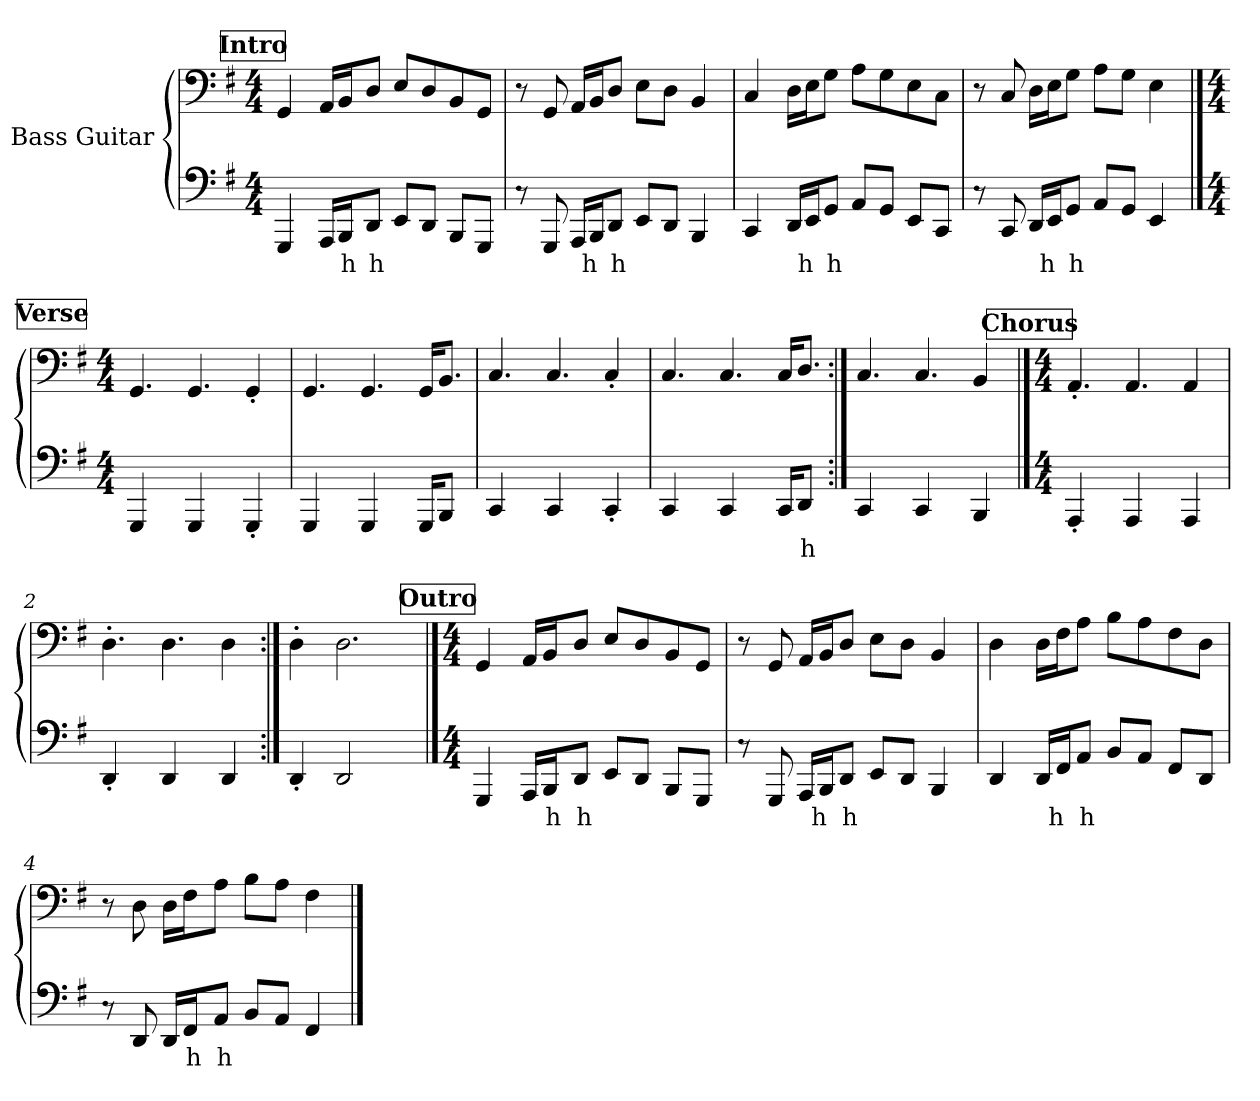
**kern	**text	**kern
*part1	*part1	*part1
*staff2	*staff2	*staff1
*I"Bass Guitar	*	*
*stria4	*	*
*	*	*clefF4
*ITrd7c12	*	*ITrd7c12
*k[f#]	*	*k[f#]
*M4/4	*	*M4/4
*MM120	*	*MM120
!!LO:REH:place=s1:a:B:fs=14:t=Intro
=1	=1	=1
4GGGG	.	4GGG/
16AAAALL	.	16AAA/LL
!	!LO:LY:b	!
16BBBBJ	h	16BBB/J
!	!LO:LY:b	!
8DDDJ	h	8DD/J
8EEEL	.	8EE/L
8DDDJ	.	8DD/
8BBBBL	.	8BBB/
8GGGGJ	.	8GGG/J
=2	=2	=2
8r	.	8r
8GGGG	.	8GGG/
16AAAALL	.	16AAA/LL
!	!LO:LY:b	!
16BBBBJ	h	16BBB/J
!	!LO:LY:b	!
8DDDJ	h	8DD/J
8EEEL	.	8EE\L
8DDDJ	.	8DD\J
4BBBB	.	4BBB/
=3	=3	=3
4CCC	.	4CC/
16DDDLL	.	16DD\LL
!	!LO:LY:b	!
16EEEJ	h	16EE\J
!	!LO:LY:b	!
8GGGJ	h	8GG\J
8AAAL	.	8AA\L
8GGGJ	.	8GG\
8EEEL	.	8EE\
8CCCJ	.	8CC\J
=4	=4	=4
8r	.	8r
8CCC	.	8CC/
16DDDLL	.	16DD\LL
!	!LO:LY:b	!
16EEEJ	h	16EE\J
!	!LO:LY:b	!
8GGGJ	h	8GG\J
8AAAL	.	8AA\L
8GGGJ	.	8GG\J
4EEE	.	4EE\
!!LO:LB:g=z
!!LO:REH:place=s1:a:B:fs=14:t=Verse
==1	==1	==1
*stria4	*	*
*M4/4	*	*M4/4
!LO:N:vis=4	!	!
4.GGGG	.	4.GGG/
!LO:N:vis=4	!	!
4.GGGG	.	4.GGG/
4GGGG'	.	4GGG'/
=2	=2	=2
!LO:N:vis=4	!	!
4.GGGG	.	4.GGG/
!LO:N:vis=4	!	!
4.GGGG	.	4.GGG/
16GGGGKL	.	16GGG/KL
!LO:N:vis=8	!	!
8.BBBBJ	.	8.BBB/J
=3	=3	=3
!LO:N:vis=4	!	!
4.CCC	.	4.CC/
!LO:N:vis=4	!	!
4.CCC	.	4.CC/
4CCC'	.	4CC'/
=4	=4	=4
!LO:N:vis=4	!	!
4.CCC	.	4.CC/
!LO:N:vis=4	!	!
4.CCC	.	4.CC/
16CCCKL	.	16CC/KL
!LO:N:vis=8	!LO:LY:b	!
8.DDDJ	h	8.DD/J
=5:|!	=5:|!	=5:|!
!LO:N:vis=4	!	!
4.CCC	.	4.CC/
!LO:N:vis=4	!	!
4.CCC	.	4.CC/
4BBBB	.	4BBB/
!!LO:LB:g=z
!!LO:REH:place=s1:a:B:fs=14:t=Chorus
==1	==1	==1
*stria4	*	*
*M4/4	*	*M4/4
!LO:N:vis=4	!	!
4.AAAA'	.	4.AAA'/
!LO:N:vis=4	!	!
4.AAAA	.	4.AAA/
4AAAA	.	4AAA/
=2	=2	=2
!LO:N:vis=4	!	!
4.DDD'	.	4.DD'\
!LO:N:vis=4	!	!
4.DDD	.	4.DD\
4DDD	.	4DD\
=3:|!	=3:|!	=3:|!
4DDD'	.	4DD'\
!LO:N:vis=2	!	!
2.DDD	.	2.DD\
!!LO:LB:g=z
!!LO:REH:place=s1:a:B:fs=14:t=Outro
==1	==1	==1
*stria4	*	*
*M4/4	*	*M4/4
4GGGG	.	4GGG/
16AAAALL	.	16AAA/LL
!	!LO:LY:b	!
16BBBBJ	h	16BBB/J
!	!LO:LY:b	!
8DDDJ	h	8DD/J
8EEEL	.	8EE/L
8DDDJ	.	8DD/
8BBBBL	.	8BBB/
8GGGGJ	.	8GGG/J
=2	=2	=2
8r	.	8r
8GGGG	.	8GGG/
16AAAALL	.	16AAA/LL
!	!LO:LY:b	!
16BBBBJ	h	16BBB/J
!	!LO:LY:b	!
8DDDJ	h	8DD/J
8EEEL	.	8EE\L
8DDDJ	.	8DD\J
4BBBB	.	4BBB/
=3	=3	=3
4DDD	.	4DD\
16DDDLL	.	16DD\LL
!	!LO:LY:b	!
16FFF#J	h	16FF#\J
!	!LO:LY:b	!
8AAAJ	h	8AA\J
8BBBL	.	8BB\L
8AAAJ	.	8AA\
8FFF#L	.	8FF#\
8DDDJ	.	8DD\J
=4	=4	=4
8r	.	8r
8DDD	.	8DD\
16DDDLL	.	16DD\LL
!	!LO:LY:b	!
16FFF#J	h	16FF#\J
!	!LO:LY:b	!
8AAAJ	h	8AA\J
8BBBL	.	8BB\L
8AAAJ	.	8AA\J
4FFF#	.	4FF#\
==	==	==
*-	*-	*-
